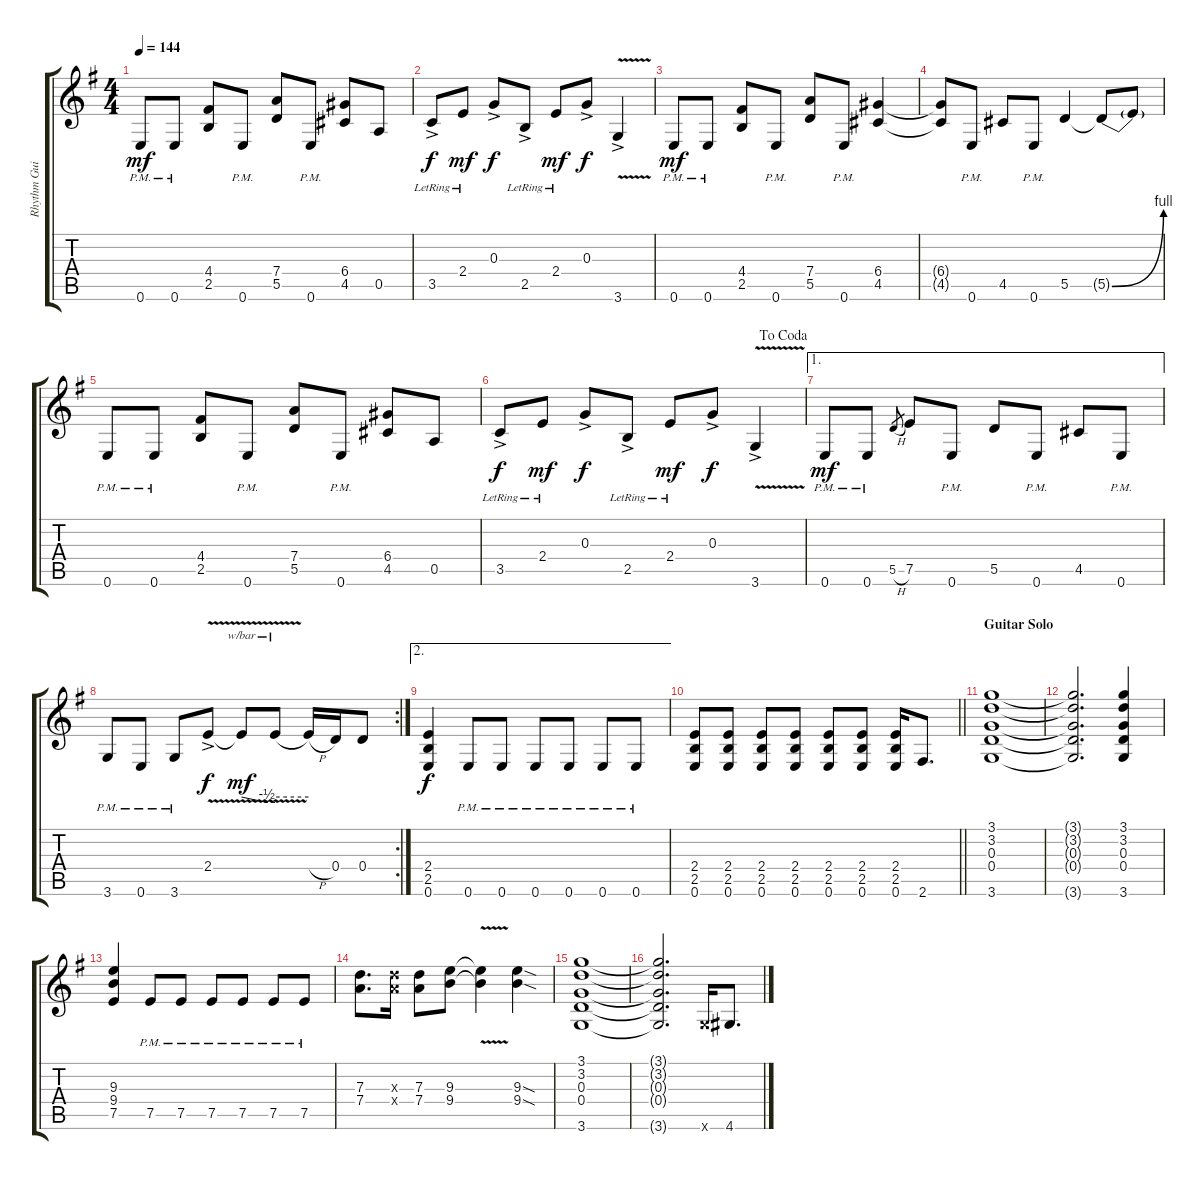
\track ("Rhythm Guitar 1" "Rhythm Gui") {instrument distortionguitar}
\staff {score tabs}
\tuning (E4 B3 G3 D3 A2 E2) {hide}
\ts (4 4)
\tempo 144
\clef g2
\ks g
0.6{pm}.8{dy mf} 0.6{pm}.8 (4.4 2.5).8 0.6{pm}.8 (7.4 5.5).8 0.6{pm}.8 (6.4 4.5).8 0.5.8 |
3.5{ac lr}.8{dy f} 2.4{lr}.8{dy mf} 0.3{ac}.8{dy f} 2.5{ac lr}.8 2.4{lr}.8{dy mf} 0.3{ac}.8{dy f} 3.6{v ac}.4 |
0.6{pm}.8{dy mf} 0.6{pm}.8 (4.4 2.5).8 0.6{pm}.8 (7.4 5.5).8 0.6{pm}.8 (6.4 4.5).4 |
(6.4{t} 4.5{t}).8 0.6{pm}.8 4.5.8 0.6{pm}.8 5.5.4 5.5{be (bend 0 0 60 4) t}.8 5.5{t}.8 |
0.6{pm}.8 0.6{pm}.8 (4.4 2.5).8 0.6{pm}.8 (7.4 5.5).8 0.6{pm}.8 (6.4 4.5).8 0.5.8 |
\jump dacoda
3.5{ac lr}.8{dy f} 2.4{lr}.8{dy mf} 0.3{ac}.8{dy f} 2.5{ac lr}.8 2.4{lr}.8{dy mf} 0.3{ac}.8{dy f} 3.6{v ac}.4 |
\ae 1
0.6{pm}.8{dy mf} 0.6{pm}.8 5.5{h}.8{gr} 7.5.8 0.6{pm}.8 5.5.8 0.6{pm}.8 4.5.8 0.6{pm}.8 |
\rc 2
3.6{pm}.8 0.6{pm}.8 3.6{pm}.8 2.4{v ac}.8{dy f} 2.4{v t}.8{tbe (custom default 0 0 45 -2 60 -2) dy mf} 2.4{t}.8{tbe (hold default 0 0 60 0)} 2.4{h t}.16 0.4.16 0.4.8 |
\ae 2
(2.4 2.5 0.6).4{dy f} 0.6{pm}.8 0.6{pm}.8 0.6{pm}.8 0.6{pm}.8 0.6{pm}.8 0.6{pm}.8 |
\barLineRight lightlight
(2.4 2.5 0.6).8 (2.4 2.5 0.6).8 (2.4 2.5 0.6).8 (2.4 2.5 0.6).8 (2.4 2.5 0.6).8 (2.4 2.5 0.6).8 (2.4 2.5 0.6).16 2.6.8{d} |
\section ("" "Guitar Solo")
(3.1 3.2 0.3 0.4 3.6).1 |
(3.1{t} 3.2{t} 0.3{t} 0.4{t} 3.6{t}).2{d} (3.1 3.2 0.3 0.4 3.6).4 |
(9.3 9.4 7.5).4 7.5{pm}.8 7.5{pm}.8 7.5{pm}.8 7.5{pm}.8 7.5{pm}.8 7.5{pm}.8 |
(7.3 7.4).8{d} (7.3{x} 7.4{x}).16 (7.3 7.4).8 (9.3 9.4).8 (9.3{v t} 9.4{v t}).4 (9.3{sod} 9.4{sod}).4 |
(3.1 3.2 0.3 0.4 3.6).1 |
(3.1{t} 3.2{t} 0.3{t} 0.4{t} 3.6{t}).2{d} 3.6{x}.16 4.6.8{d}
